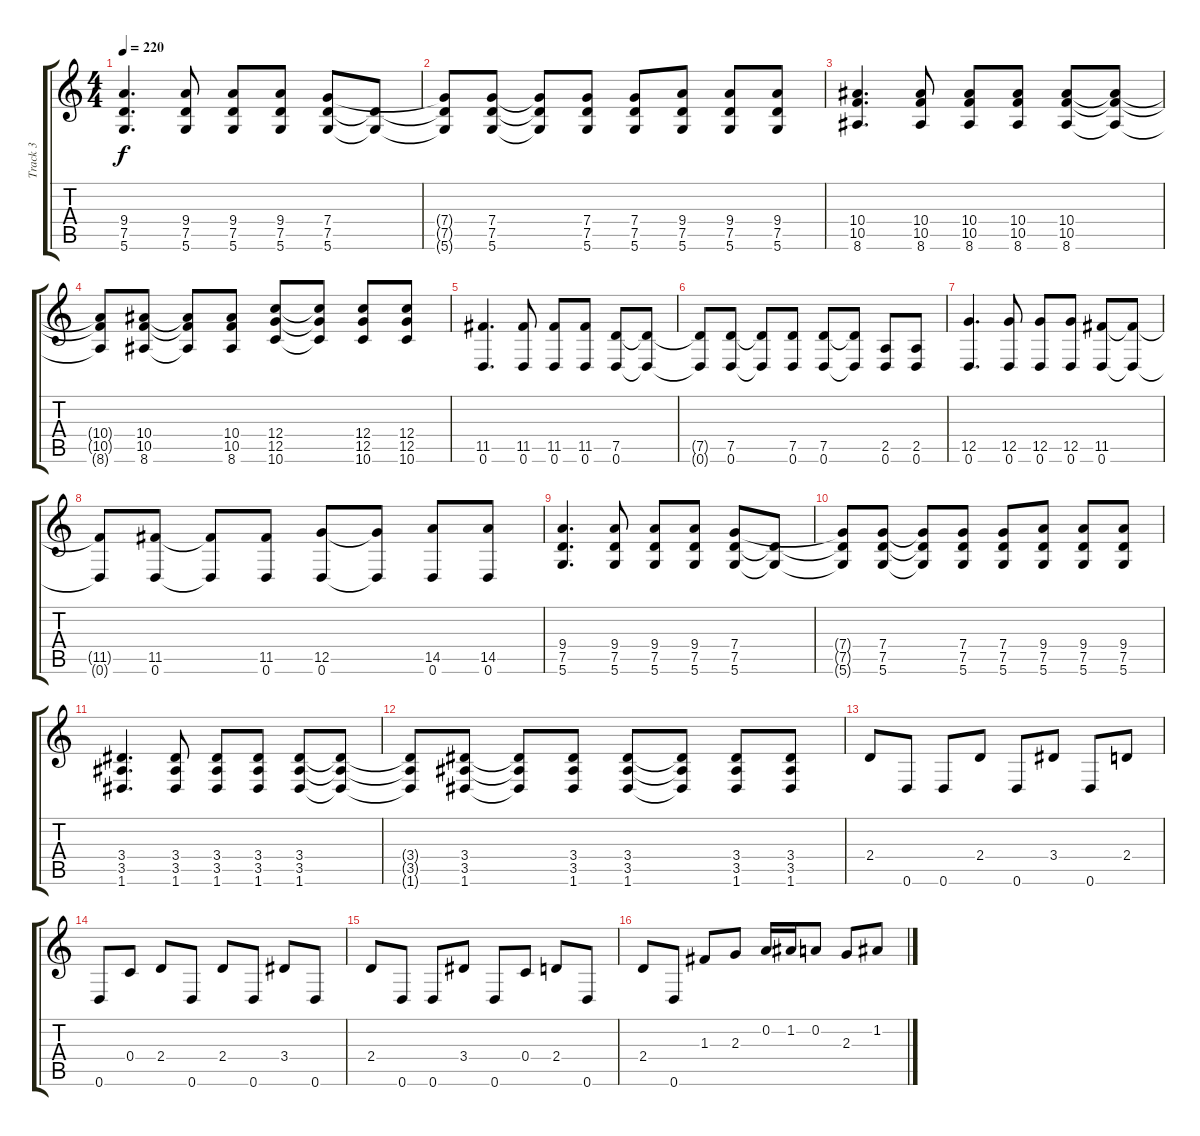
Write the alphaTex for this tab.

\track ("Track 3" "Track 3") {instrument distortionguitar}
\staff {score tabs}
\tuning (D4 A3 F3 C3 G2 D2) {hide}
\ts (4 4)
\tempo 220
\clef g2
\ks c
(9.4 7.5 5.6).4{d dy f} (9.4 7.5 5.6).8 (9.4 7.5 5.6).8 (9.4 7.5 5.6).8 (7.4 7.5 5.6).8 (7.5{t} 5.6{t}).8 |
(7.4{t} 7.5{t} 5.6{t}).8 (7.4 7.5 5.6).8 (7.4{t} 7.5{t} 5.6{t}).8 (7.4 7.5 5.6).8 (7.4 7.5 5.6).8 (9.4 7.5 5.6).8 (9.4 7.5 5.6).8 (9.4 7.5 5.6).8 |
(10.4 10.5 8.6).4{d} (10.4 10.5 8.6).8 (10.4 10.5 8.6).8 (10.4 10.5 8.6).8 (10.4 10.5 8.6).8 (10.4{t} 10.5{t} 8.6{t}).8 |
(10.4{t} 10.5{t} 8.6{t}).8 (10.4 10.5 8.6).8 (10.4{t} 10.5{t} 8.6{t}).8 (10.4 10.5 8.6).8 (12.4 12.5 10.6).8 (12.4{t} 12.5{t} 10.6{t}).8 (12.4 12.5 10.6).8 (12.4 12.5 10.6).8 |
(11.5 0.6).4{d} (11.5 0.6).8 (11.5 0.6).8 (11.5 0.6).8 (7.5 0.6).8 (7.5{t} 0.6{t}).8 |
(7.5{t} 0.6{t}).8 (7.5 0.6).8 (7.5{t} 0.6{t}).8 (7.5 0.6).8 (7.5 0.6).8 (7.5{t} 0.6{t}).8 (2.5 0.6).8 (2.5 0.6).8 |
(12.5 0.6).4{d} (12.5 0.6).8 (12.5 0.6).8 (12.5 0.6).8 (11.5 0.6).8 (11.5{t} 0.6{t}).8 |
(11.5{t} 0.6{t}).8 (11.5 0.6).8 (11.5{t} 0.6{t}).8 (11.5 0.6).8 (12.5 0.6).8 (12.5{t} 0.6{t}).8 (14.5 0.6).8 (14.5 0.6).8 |
(9.4 7.5 5.6).4{d} (9.4 7.5 5.6).8 (9.4 7.5 5.6).8 (9.4 7.5 5.6).8 (7.4 7.5 5.6).8 (7.5{t} 5.6{t}).8 |
(7.4{t} 7.5{t} 5.6{t}).8 (7.4 7.5 5.6).8 (7.4{t} 7.5{t} 5.6{t}).8 (7.4 7.5 5.6).8 (7.4 7.5 5.6).8 (9.4 7.5 5.6).8 (9.4 7.5 5.6).8 (9.4 7.5 5.6).8 |
(3.4 3.5 1.6).4{d} (3.4 3.5 1.6).8 (3.4 3.5 1.6).8 (3.4 3.5 1.6).8 (3.4 3.5 1.6).8 (3.4{t} 3.5{t} 1.6{t}).8 |
(3.4{t} 3.5{t} 1.6{t}).8 (3.4 3.5 1.6).8 (3.4{t} 3.5{t} 1.6{t}).8 (3.4 3.5 1.6).8 (3.4 3.5 1.6).8 (3.4{t} 3.5{t} 1.6{t}).8 (3.4 3.5 1.6).8 (3.4 3.5 1.6).8 |
2.4.8 0.6.8 0.6.8 2.4.8 0.6.8 3.4.8 0.6.8 2.4.8 |
0.6.8 0.4.8 2.4.8 0.6.8 2.4.8 0.6.8 3.4.8 0.6.8 |
2.4.8 0.6.8 0.6.8 3.4.8 0.6.8 0.4.8 2.4.8 0.6.8 |
2.4.8 0.6.8 1.3.8 2.3.8 0.2.16 1.2.16 0.2.8 2.3.8 1.2.8
